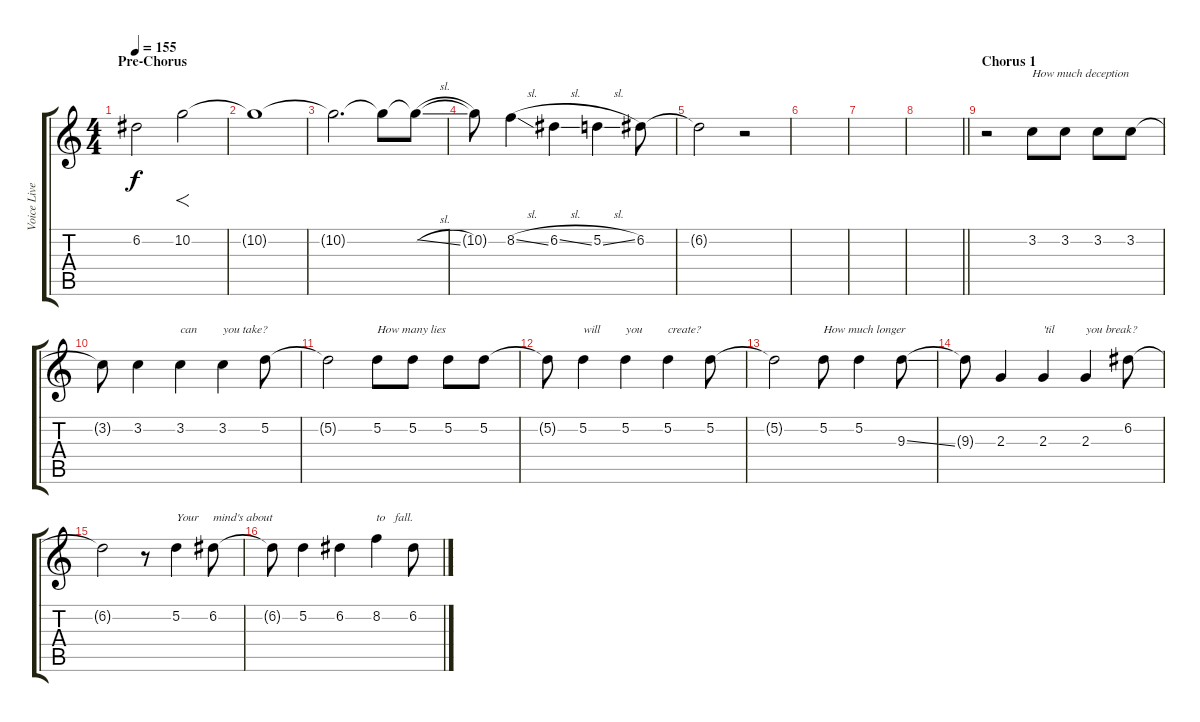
\track ("Voice Live (-1 step version)" "Voice Live") {instrument acousticguitarsteel}
\staff {score tabs}
\tuning (D4 A3 F3 C3 G2 D2) {hide}
\ts (4 4)
\section ("" "Pre-Chorus")
\tempo 155
\clef g2
\ks c
6.2{t}.2{dy f} 10.2.2{f} |
10.2{t}.1 |
10.2{t}.2{d} 10.2{t}.8 10.2{sl t}.8 |
10.2{t}.8 8.2{sl}.4 6.2{sl}.4 5.2{sl}.4 6.2.8 |
6.2{t}.2 r.2 |
|
|
\barLineRight lightlight
|
\section ("" "Chorus 1")
r.2 3.2.8{txt "How much deception"} 3.2.8 3.2.8 3.2.8 |
3.2{t}.8 3.2.4 3.2.4{txt "can"} 3.2.4{txt "you take?"} 5.2.8 |
5.2{t}.2 5.2.8{txt "How many lies"} 5.2.8 5.2.8 5.2.8 |
5.2{t}.8 5.2.4{txt "will"} 5.2.4{txt "you"} 5.2.4{txt "create?"} 5.2.8 |
5.2{t}.2 5.2.8{txt "How much longer"} 5.2.4 9.3{ss}.8 |
9.3{t}.8 2.3.4 2.3.4{txt "'til"} 2.3.4{txt "you break?"} 6.2.8 |
6.2{t}.2 r.8 5.2.4{txt "Your"} 6.2.8{txt "mind's about"} |
6.2{t}.8 5.2.4 6.2.4 8.2.4{txt "to   fall."} 6.2{sl}.8
